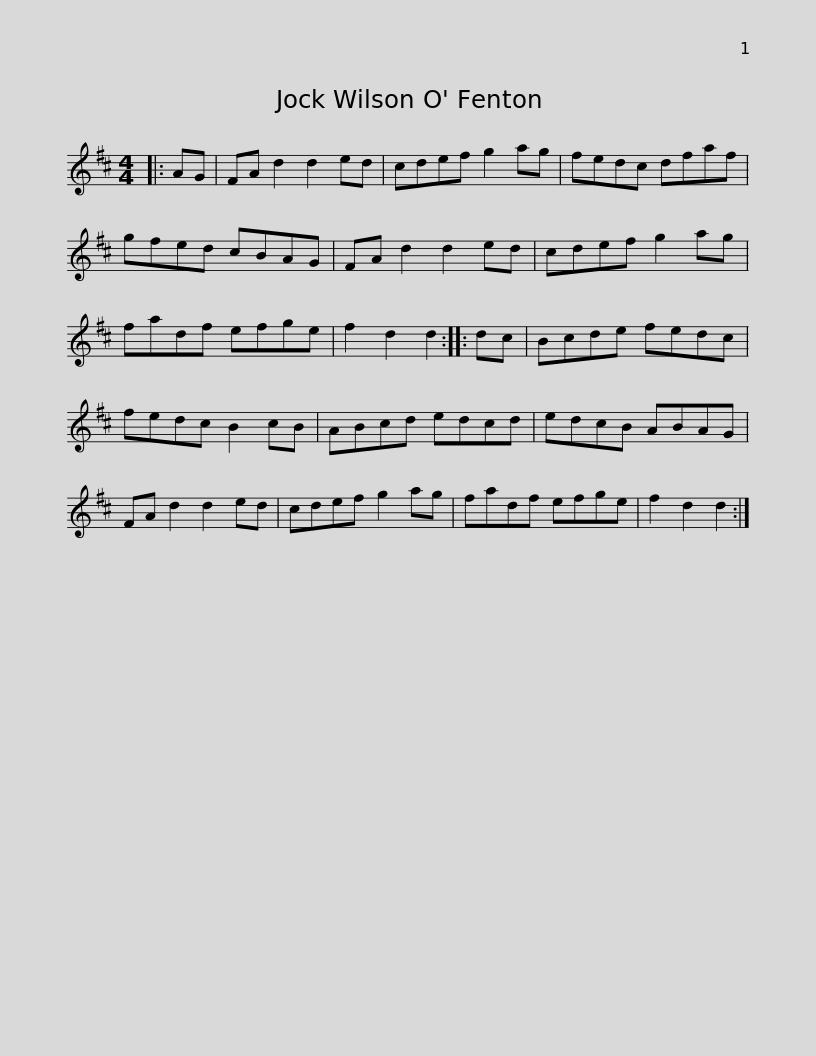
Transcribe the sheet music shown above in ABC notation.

X:1
L:1/8
M:4/4
I:linebreak $
K:D
V:1 treble
V:1
|: AG | FA d2 d2 ed | cdef g2 ag | fedc dfaf | gfed cBAG | %5
 FA d2 d2 ed |$ cdef g2 ag | fadf efge | f2 d2 d2 :: dc | %10
 Bcde fedc | fedc B2 cB | ABcd edcd |$ edcB ABAG | FA d2 d2 ed | %15
 cdef g2 ag | fadf efge | f2 d2 d2 :| %18
